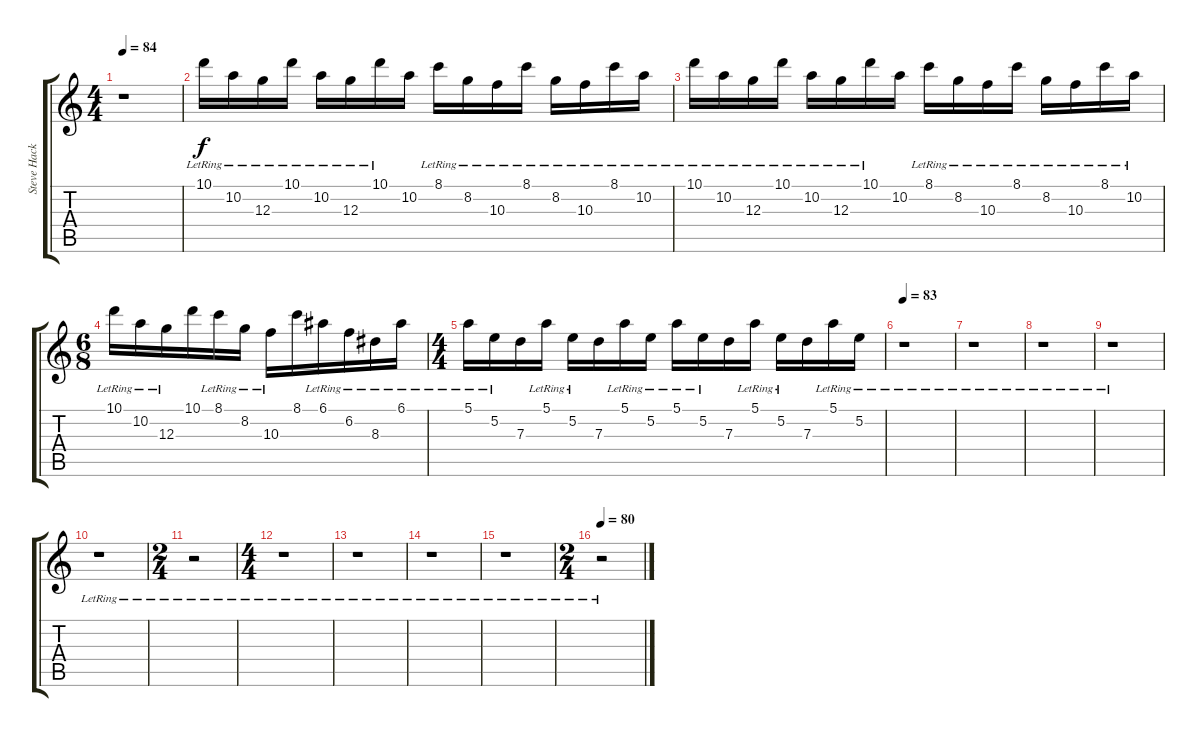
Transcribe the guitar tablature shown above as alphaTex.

\track ("Steve Hackett" "Steve Hack") {instrument overdrivenguitar}
\staff {score tabs}
\tuning (E4 B3 G3 D3 A2 E2) {hide}
\ts (4 4)
\tempo 84
\clef g2
\ks c
r.1{dy ff} |
10.1{lr}.16{dy f instrument electricguitarclean} 10.2{lr}.16 12.3{lr}.16 10.1{lr}.16 10.2{lr}.16 12.3{lr}.16 10.1{lr}.16 10.2.16 8.1{lr}.16 8.2{lr}.16 10.3{lr}.16 8.1{lr}.16 8.2{lr}.16 10.3{lr}.16 8.1{lr}.16 10.2{lr}.16 |
10.1{lr}.16{instrument electricguitarclean} 10.2{lr}.16 12.3{lr}.16 10.1{lr}.16 10.2{lr}.16 12.3{lr}.16 10.1{lr}.16 10.2.16 8.1{lr}.16 8.2{lr}.16 10.3{lr}.16 8.1{lr}.16 8.2{lr}.16 10.3{lr}.16 8.1{lr}.16 10.2{lr}.16 |
\ts (6 8)
10.1{lr}.16 10.2{lr}.16 12.3{lr}.16 10.1.16 8.1{lr}.16 8.2{lr}.16 10.3{lr}.16 8.1.16 6.1{lr}.16 6.2{lr}.16 8.3{lr}.16 6.1{lr}.16 |
\ts (4 4)
5.1{lr}.16 5.2{lr}.16 7.3.16 5.1{lr}.16 5.2{lr}.16 7.3.16 5.1{lr}.16 5.2{lr}.16 5.1{lr}.16 5.2{lr}.16 7.3.16 5.1{lr}.16 5.2{lr}.16 7.3.16 5.1{lr}.16 5.2{lr}.16 |
\tempo 83
r.1 |
r.1 |
r.1 |
r.1 |
r.1 |
\ts (2 4)
r.2 |
\ts (4 4)
r.1 |
r.1 |
r.1 |
r.1 |
\ts (2 4)
\tempo 80
r.2
